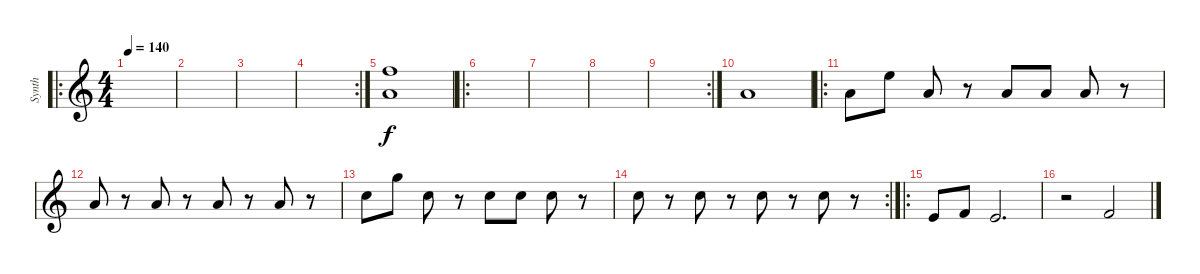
\track ("Synth" "Synth") {instrument stringensemble2}
\staff {score}
\tuning (E4 B3 G3 D3 A2 E2) {hide}
\ro
\ts (4 4)
\tempo 140
\clef g2
\ks c
|
|
|
\rc 2
|
(13.1 14.3).1 |
\ro
|
|
|
\rc 2
|
5.1.1 |
\ro
5.1.8 12.1.8 10.2.8 r.8 10.2.8 10.2.8 10.2.8 r.8 |
10.2.8 r.8 10.2.8 r.8 10.2.8 r.8 10.2.8 r.8 |
8.1.8 15.1.8 13.2.8 r.8 13.2.8 13.2.8 13.2.8 r.8 |
\rc 2
13.2.8 r.8 13.2.8 r.8 13.2.8 r.8 13.2.8 r.8 |
\ro
14.4.8 15.4.8 14.4.2{d} |
r.2 15.4.2
